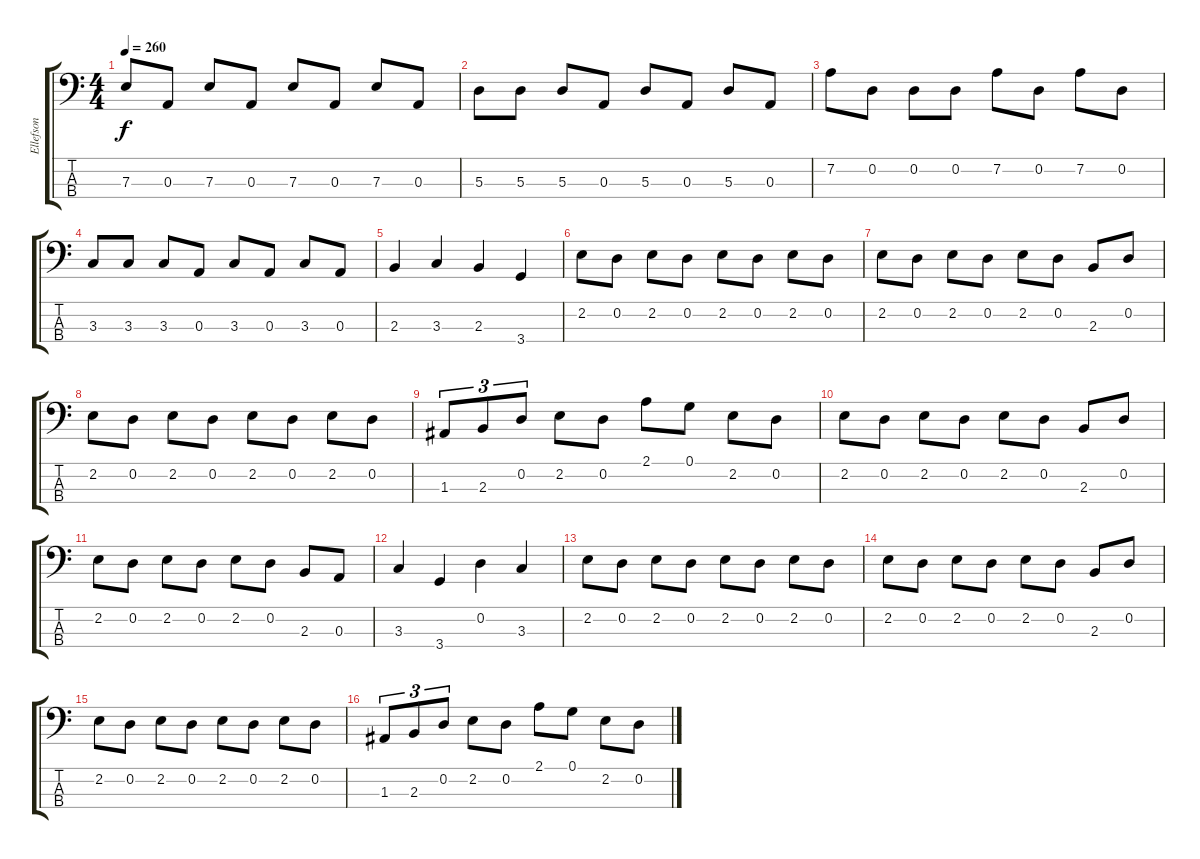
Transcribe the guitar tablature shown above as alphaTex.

\track ("Ellefson" "Ellefson") {instrument electricbasspick}
\staff {score tabs}
\tuning (G2 D2 A1 E1) {hide}
\ts (4 4)
\tempo 260
\clef f4
\ks c
7.3.8{dy f} 0.3.8 7.3.8 0.3.8 7.3.8 0.3.8 7.3.8 0.3.8 |
5.3.8 5.3.8 5.3.8 0.3.8 5.3.8 0.3.8 5.3.8 0.3.8 |
7.2.8 0.2.8 0.2.8 0.2.8 7.2.8 0.2.8 7.2.8 0.2.8 |
3.3.8 3.3.8 3.3.8 0.3.8 3.3.8 0.3.8 3.3.8 0.3.8 |
2.3.4 3.3.4 2.3.4 3.4.4 |
2.2.8 0.2.8 2.2.8 0.2.8 2.2.8 0.2.8 2.2.8 0.2.8 |
2.2.8 0.2.8 2.2.8 0.2.8 2.2.8 0.2.8 2.3.8 0.2.8 |
2.2.8 0.2.8 2.2.8 0.2.8 2.2.8 0.2.8 2.2.8 0.2.8 |
1.3.8{tu (3 2)} 2.3.8{tu (3 2)} 0.2.8{tu (3 2)} 2.2.8 0.2.8 2.1.8 0.1.8 2.2.8 0.2.8 |
2.2.8 0.2.8 2.2.8 0.2.8 2.2.8 0.2.8 2.3.8 0.2.8 |
2.2.8 0.2.8 2.2.8 0.2.8 2.2.8 0.2.8 2.3.8 0.3.8 |
3.3.4 3.4.4 0.2.4 3.3.4 |
2.2.8 0.2.8 2.2.8 0.2.8 2.2.8 0.2.8 2.2.8 0.2.8 |
2.2.8 0.2.8 2.2.8 0.2.8 2.2.8 0.2.8 2.3.8 0.2.8 |
2.2.8 0.2.8 2.2.8 0.2.8 2.2.8 0.2.8 2.2.8 0.2.8 |
1.3.8{tu (3 2)} 2.3.8{tu (3 2)} 0.2.8{tu (3 2)} 2.2.8 0.2.8 2.1.8 0.1.8 2.2.8 0.2.8
